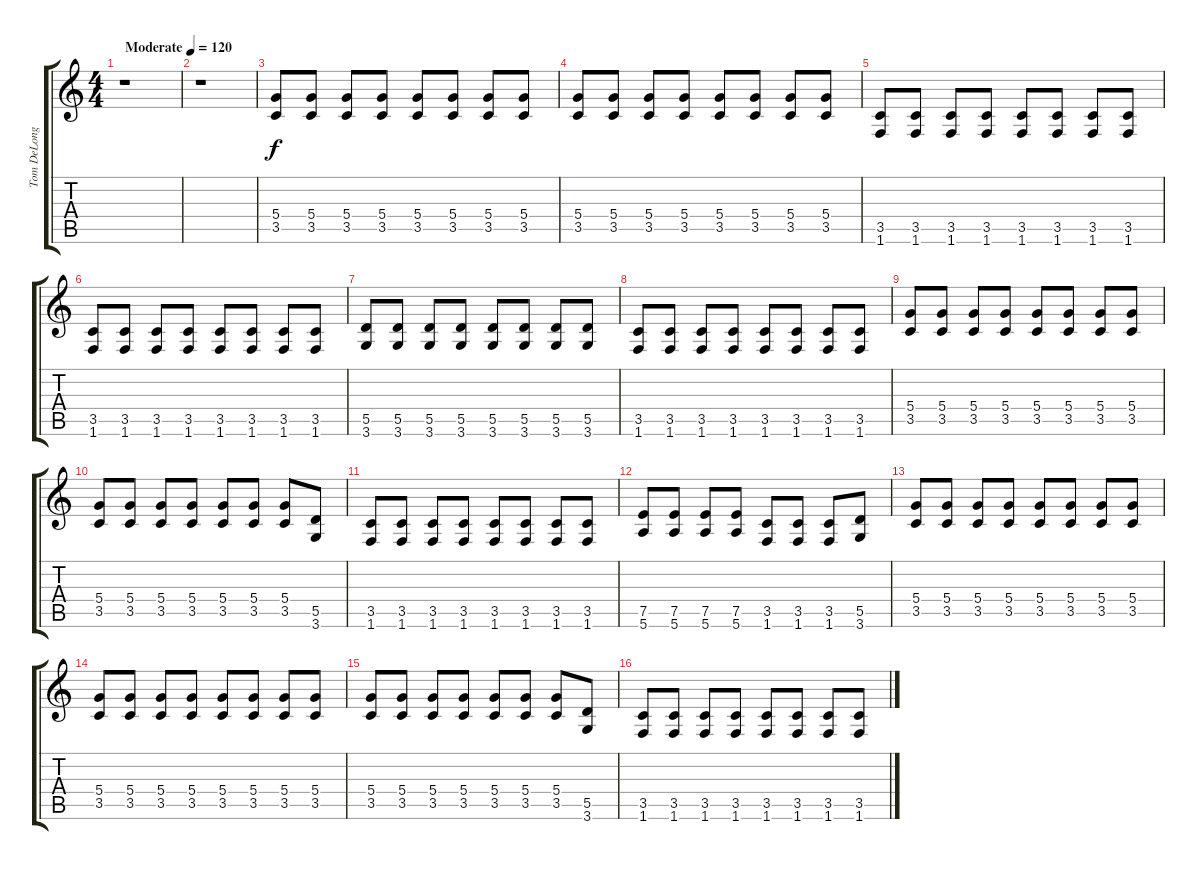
\track ("Tom DeLonge Rhythm Guitar (Distorted)" "Tom DeLong") {instrument distortionguitar}
\staff {score tabs}
\tuning (E4 B3 G3 D3 A2 E2) {hide}
\ts (4 4)
\tempo (120 "Moderate")
\clef g2
\ks c
r.1{dy f instrument distortionguitar} |
r.1 |
(5.4 3.5).8 (5.4 3.5).8 (5.4 3.5).8 (5.4 3.5).8 (5.4 3.5).8 (5.4 3.5).8 (5.4 3.5).8 (5.4 3.5).8 |
(5.4 3.5).8 (5.4 3.5).8 (5.4 3.5).8 (5.4 3.5).8 (5.4 3.5).8 (5.4 3.5).8 (5.4 3.5).8 (5.4 3.5).8 |
(3.5 1.6).8 (3.5 1.6).8 (3.5 1.6).8 (3.5 1.6).8 (3.5 1.6).8 (3.5 1.6).8 (3.5 1.6).8 (3.5 1.6).8 |
(3.5 1.6).8 (3.5 1.6).8 (3.5 1.6).8 (3.5 1.6).8 (3.5 1.6).8 (3.5 1.6).8 (3.5 1.6).8 (3.5 1.6).8 |
(5.5 3.6).8 (5.5 3.6).8 (5.5 3.6).8 (5.5 3.6).8 (5.5 3.6).8 (5.5 3.6).8 (5.5 3.6).8 (5.5 3.6).8 |
(3.5 1.6).8 (3.5 1.6).8 (3.5 1.6).8 (3.5 1.6).8 (3.5 1.6).8 (3.5 1.6).8 (3.5 1.6).8 (3.5 1.6).8 |
(5.4 3.5).8 (5.4 3.5).8 (5.4 3.5).8 (5.4 3.5).8 (5.4 3.5).8 (5.4 3.5).8 (5.4 3.5).8 (5.4 3.5).8 |
(5.4 3.5).8 (5.4 3.5).8 (5.4 3.5).8 (5.4 3.5).8 (5.4 3.5).8 (5.4 3.5).8 (5.4 3.5).8 (5.5 3.6).8 |
(3.5 1.6).8 (3.5 1.6).8 (3.5 1.6).8 (3.5 1.6).8 (3.5 1.6).8 (3.5 1.6).8 (3.5 1.6).8 (3.5 1.6).8 |
(7.5 5.6).8 (7.5 5.6).8 (7.5 5.6).8 (7.5 5.6).8 (3.5 1.6).8 (3.5 1.6).8 (3.5 1.6).8 (5.5 3.6).8 |
(5.4 3.5).8 (5.4 3.5).8 (5.4 3.5).8 (5.4 3.5).8 (5.4 3.5).8 (5.4 3.5).8 (5.4 3.5).8 (5.4 3.5).8 |
(5.4 3.5).8 (5.4 3.5).8 (5.4 3.5).8 (5.4 3.5).8 (5.4 3.5).8 (5.4 3.5).8 (5.4 3.5).8 (5.4 3.5).8 |
(5.4 3.5).8 (5.4 3.5).8 (5.4 3.5).8 (5.4 3.5).8 (5.4 3.5).8 (5.4 3.5).8 (5.4 3.5).8 (5.5 3.6).8 |
(3.5 1.6).8 (3.5 1.6).8 (3.5 1.6).8 (3.5 1.6).8 (3.5 1.6).8 (3.5 1.6).8 (3.5 1.6).8 (3.5 1.6).8
